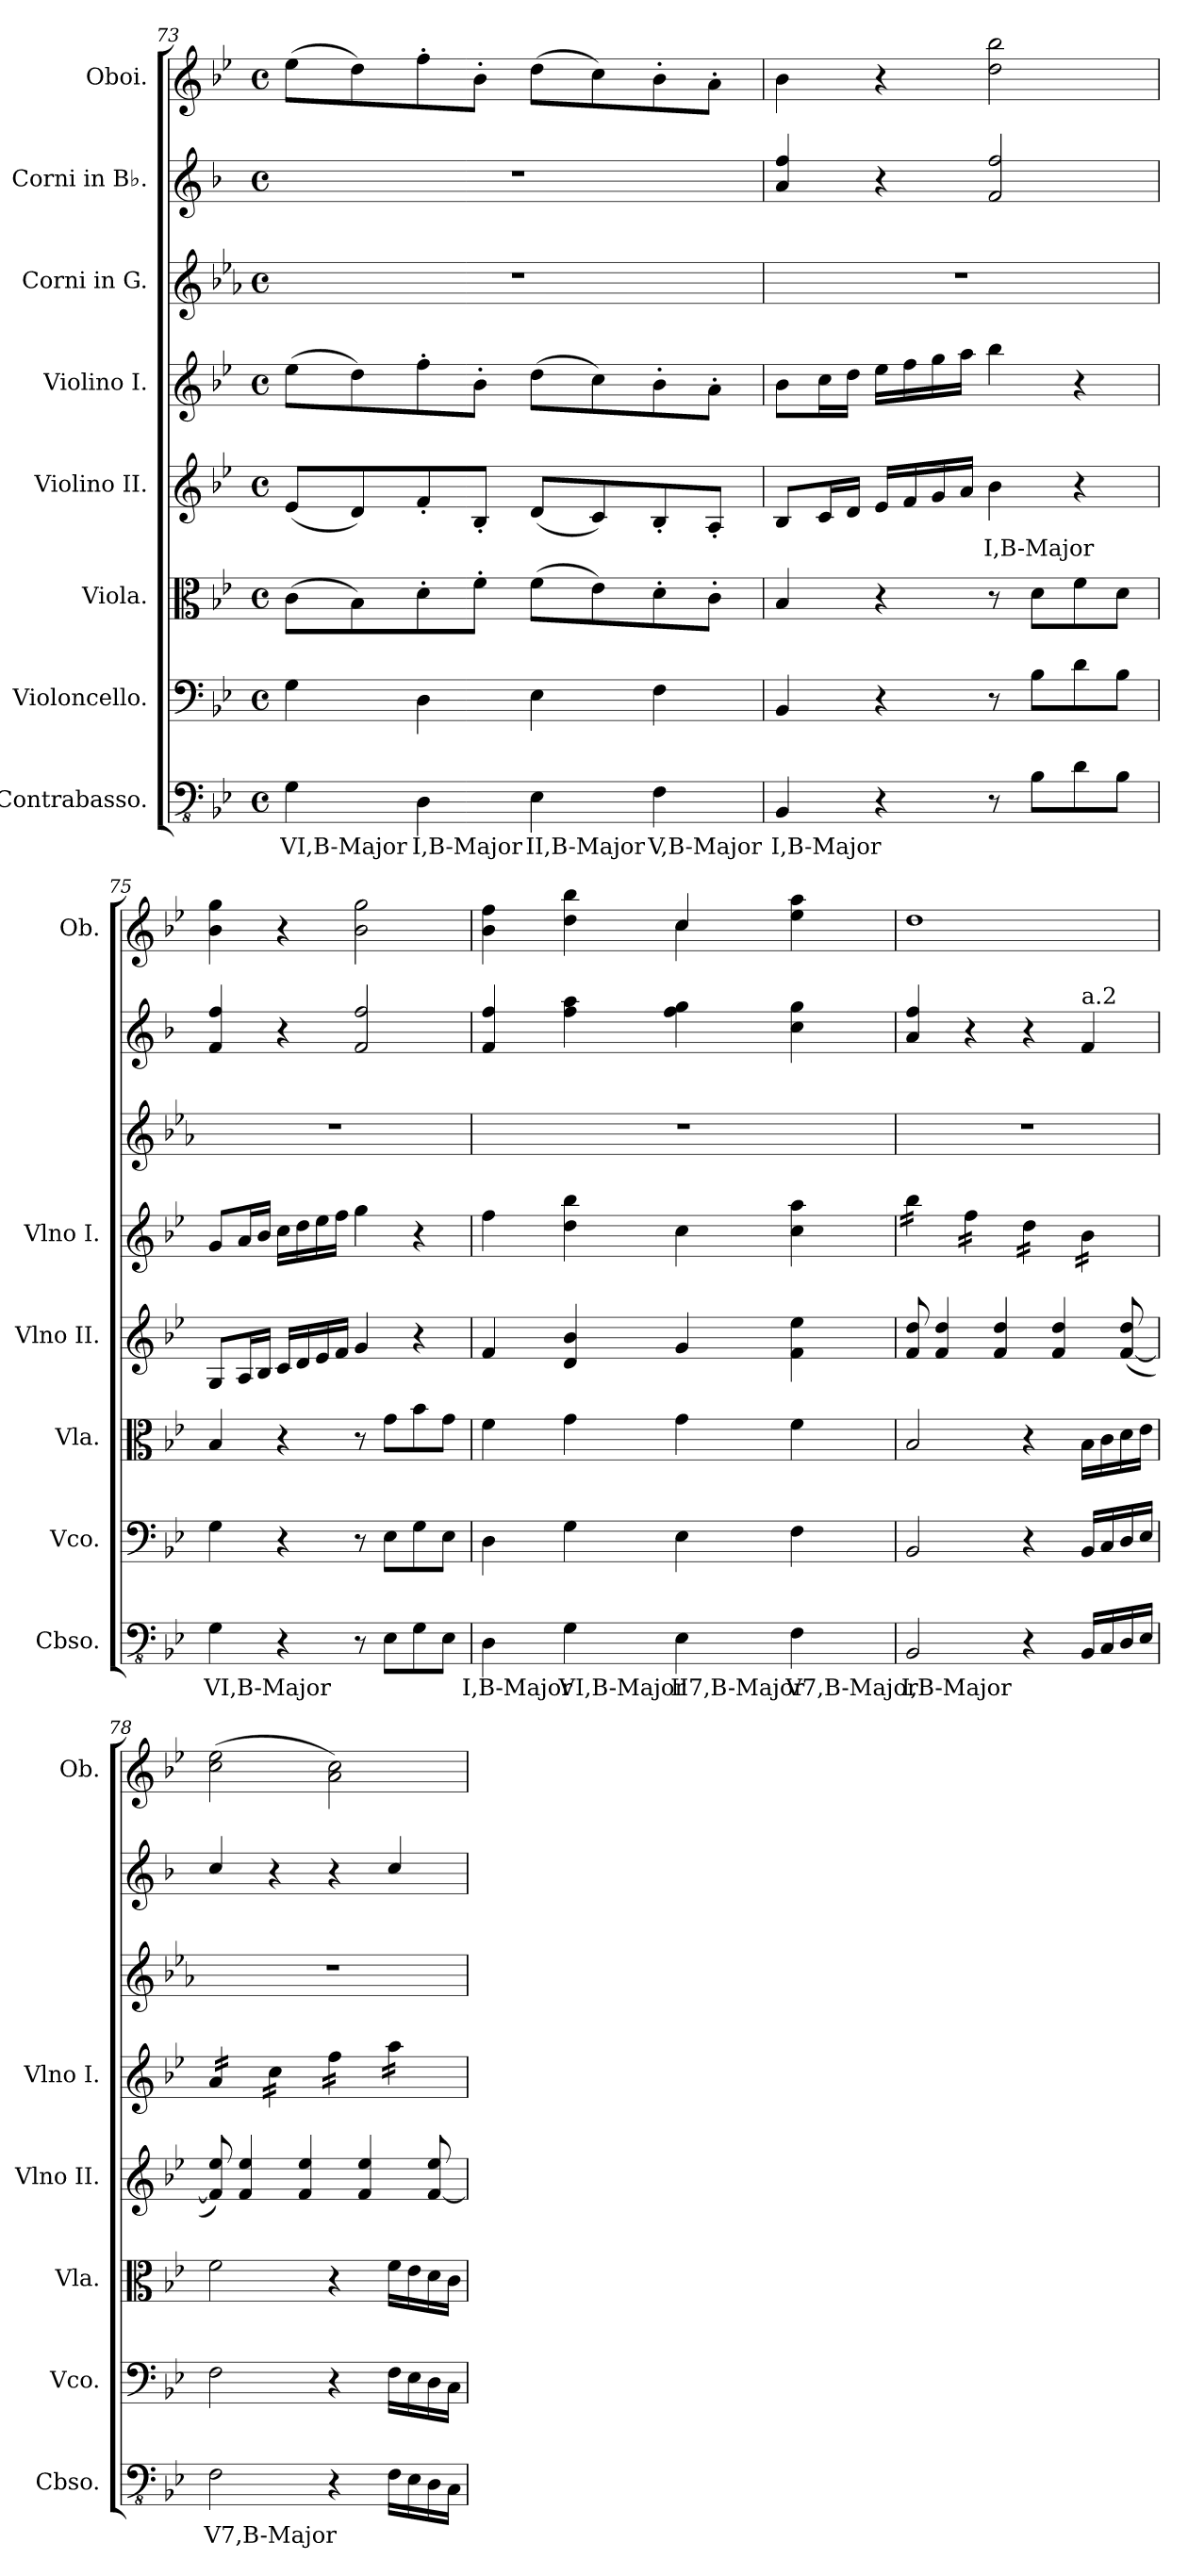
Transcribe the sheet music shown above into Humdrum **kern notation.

**kern	**text	**kern	**kern	**kern	**text	**kern	**kern	**kern	**kern
*part8	*part8	*part7	*part6	*part5	*part5	*part4	*part3	*part2	*part1
*staff8	*staff8	*staff7	*staff6	*staff5	*staff5	*staff4	*staff3	*staff2	*staff1
*I"Contrabasso.	*	*I"Violoncello.	*I"Viola.	*I"Violino II.	*	*I"Violino I.	*I"Corni in G.	*I"Corni in B♭.	*I"Oboi.
*I'Cbso.	*	*I'Vco.	*I'Vla.	*I'Vlno II.	*	*I'Vlno I.	*	*	*I'Ob.
*clefFv4	*	*clefF4	*clefC3	*clefG2	*	*clefG2	*clefG2	*clefG2	*clefG2
*	*	*	*	*	*	*	*ITrd3c5	*ITrd4c7	*
*k[b-e-]	*	*k[b-e-]	*k[b-e-]	*k[b-e-]	*	*k[b-e-]	*k[b-e-]	*k[b-e-]	*k[b-e-]
*M4/4	*	*M4/4	*M4/4	*M4/4	*	*M4/4	*M4/4	*M4/4	*M4/4
*met(c)	*	*met(c)	*met(c)	*met(c)	*	*met(c)	*met(c)	*met(c)	*met(c)
=73	=73	=73	=73	=73	=73	=73	=73	=73	=73
4GG\	VI,B-Major	4G\	(8c\L	(8e-/L	.	(8ee-\L	1r	1r	(8ee-\L
.	.	.	8B-\)	8d/)	.	8dd\)	.	.	8dd\)
4DD\	I,B-Major	4D\	8d'\	8f'/	.	8ff'\	.	.	8ff'\
.	.	.	8f'\J	8B-'/J	.	8b-'\J	.	.	8b-'\J
4EE-\	II,B-Major	4E-\	(8f\L	(8d/L	.	(8dd\L	.	.	(8dd\L
.	.	.	8e-\)	8c/)	.	8cc\)	.	.	8cc\)
4FF\	V,B-Major	4F\	8d'\	8B-'/	.	8b-'\	.	.	8b-'\
.	.	.	8c'\J	8A'/J	.	8a'\J	.	.	8a'\J
!!LO:PB:g=z
=74	=74	=74	=74	=74	=74	=74	=74	=74	=74
4BBB-/	I,B-Major	4BB-/	4B-/	8B-/L	.	8b-\L	1r	4d/ 4b-/	4b-\
.	.	.	.	16c/L	.	16cc\L	.	.	.
.	.	.	.	16d/JJ	.	16dd\JJ	.	.	.
4r	.	4r	4r	16e-/LL	.	16ee-\LL	.	4r	4r
.	.	.	.	16f/	.	16ff\	.	.	.
.	.	.	.	16g/	.	16gg\	.	.	.
.	.	.	.	16a/JJ	.	16aa\JJ	.	.	.
8r	.	8r	8r	4b-\	I,B-Major	4bb-\	.	2B-/ 2b-/	2dd\ 2bb-\
8BB-\L	.	8B-\L	8d\L	.	.	.	.	.	.
8D\	.	8d\	8f\	4r	.	4r	.	.	.
8BB-\J	.	8B-\J	8d\J	.	.	.	.	.	.
!!LO:PB:g=z
=75	=75	=75	=75	=75	=75	=75	=75	=75	=75
4GG\	VI,B-Major	4G\	4B-/	8G/L	.	8g/L	1r	4B-/ 4b-/	4b-\ 4gg\
.	.	.	.	16A/L	.	16a/L	.	.	.
.	.	.	.	16B-/JJ	.	16b-/JJ	.	.	.
4r	.	4r	4r	16c/LL	.	16cc\LL	.	4r	4r
.	.	.	.	16d/	.	16dd\	.	.	.
.	.	.	.	16e-/	.	16ee-\	.	.	.
.	.	.	.	16f/JJ	.	16ff\JJ	.	.	.
8r	.	8r	8r	4g/	.	4gg\	.	2B-/ 2b-/	2b-\ 2gg\
8EE-\L	.	8E-\L	8g\L	.	.	.	.	.	.
8GG\	.	8G\	8b-\	4r	.	4r	.	.	.
8EE-\J	.	8E-\J	8g\J	.	.	.	.	.	.
=76	=76	=76	=76	=76	=76	=76	=76	=76	=76
*	*	*	*	*	*	*	*	*	*^
4DD\	I,B-Major	4D\	4f\	4f/	.	4ff\	1r	4B-/ 4b-/	4b-\ 4ff\	2ryy
4GG\	VI,B-Major	4G\	4g\	4d/ 4b-/	.	4dd\ 4bb-\	.	4b-\ 4dd\	4dd\ 4bb-\	.
4EE-\	II7,B-Major	4E-\	4g\	4g/	.	4cc\	.	4b-\ 4cc\	4cc/	4cc\
4FF\	V7,B-Major	4F\	4f\	4f\ 4ee-\	.	4cc\ 4aa\	.	4f\ 4cc\	4ee-\ 4aa\	4ryy
*	*	*	*	*	*	*	*	*	*v	*v
=77	=77	=77	=77	=77	=77	=77	=77	=77	=77
*	*	*	*	*	*	*tremolo	*	*	*
2BBB-/	I,B-Major	2BB-/	2B-/	8f/ 8dd/	.	16bb-\LL	1r	4d/ 4b-/	1dd
.	.	.	.	.	.	16bb-\	.	.	.
.	.	.	.	4f/ 4dd/	.	16bb-\	.	.	.
.	.	.	.	.	.	16bb-\JJ	.	.	.
.	.	.	.	.	.	16ff\LL	.	4r	.
.	.	.	.	.	.	16ff\	.	.	.
.	.	.	.	4f/ 4dd/	.	16ff\	.	.	.
.	.	.	.	.	.	16ff\JJ	.	.	.
4r	.	4r	4r	.	.	16dd\LL	.	4r	.
.	.	.	.	.	.	16dd\	.	.	.
.	.	.	.	4f/ 4dd/	.	16dd\	.	.	.
.	.	.	.	.	.	16dd\JJ	.	.	.
!	!	!	!	!	!	!	!	!LO:TX:a:t=a.2	!
16BBB-/LL	.	16BB-/LL	16B-\LL	.	.	16b-\LL	.	4B-/	.
16CC/	.	16C/	16c\	.	.	16b-\	.	.	.
16DD/	.	16D/	16d\	(>[8f/ 8dd/	.	16b-\	.	.	.
16EE-/JJ	.	16E-/JJ	16e-\JJ	.	.	16b-\JJ	.	.	.
=78	=78	=78	=78	=78	=78	=78	=78	=78	=78
2FF\	V7,B-Major	2F\	2f\	8f/] 8ee-/)	.	16a/LL	1r	4f/	(2cc\ 2ee-\
.	.	.	.	.	.	16a/	.	.	.
.	.	.	.	4f/ 4ee-/	.	16a/	.	.	.
.	.	.	.	.	.	16a/JJ	.	.	.
.	.	.	.	.	.	16cc\LL	.	4r	.
.	.	.	.	.	.	16cc\	.	.	.
.	.	.	.	4f/ 4ee-/	.	16cc\	.	.	.
.	.	.	.	.	.	16cc\JJ	.	.	.
4r	.	4r	4r	.	.	16ff\LL	.	4r	2a\ 2cc\)
.	.	.	.	.	.	16ff\	.	.	.
.	.	.	.	4f/ 4ee-/	.	16ff\	.	.	.
.	.	.	.	.	.	16ff\JJ	.	.	.
16FF\LL	.	16F\LL	16f\LL	.	.	16aa\LL	.	4f/	.
16EE-\	.	16E-\	16e-\	.	.	16aa\	.	.	.
16DD\	.	16D\	16d\	[8f/ 8ee-/	.	16aa\	.	.	.
16CC\JJ	.	16C\JJ	16c\JJ	.	.	16aa\JJ	.	.	.
*	*	*	*	*	*	*Xtremolo	*	*	*
=	=	=	=	=	=	=	=	=	=
*-	*-	*-	*-	*-	*-	*-	*-	*-	*-
